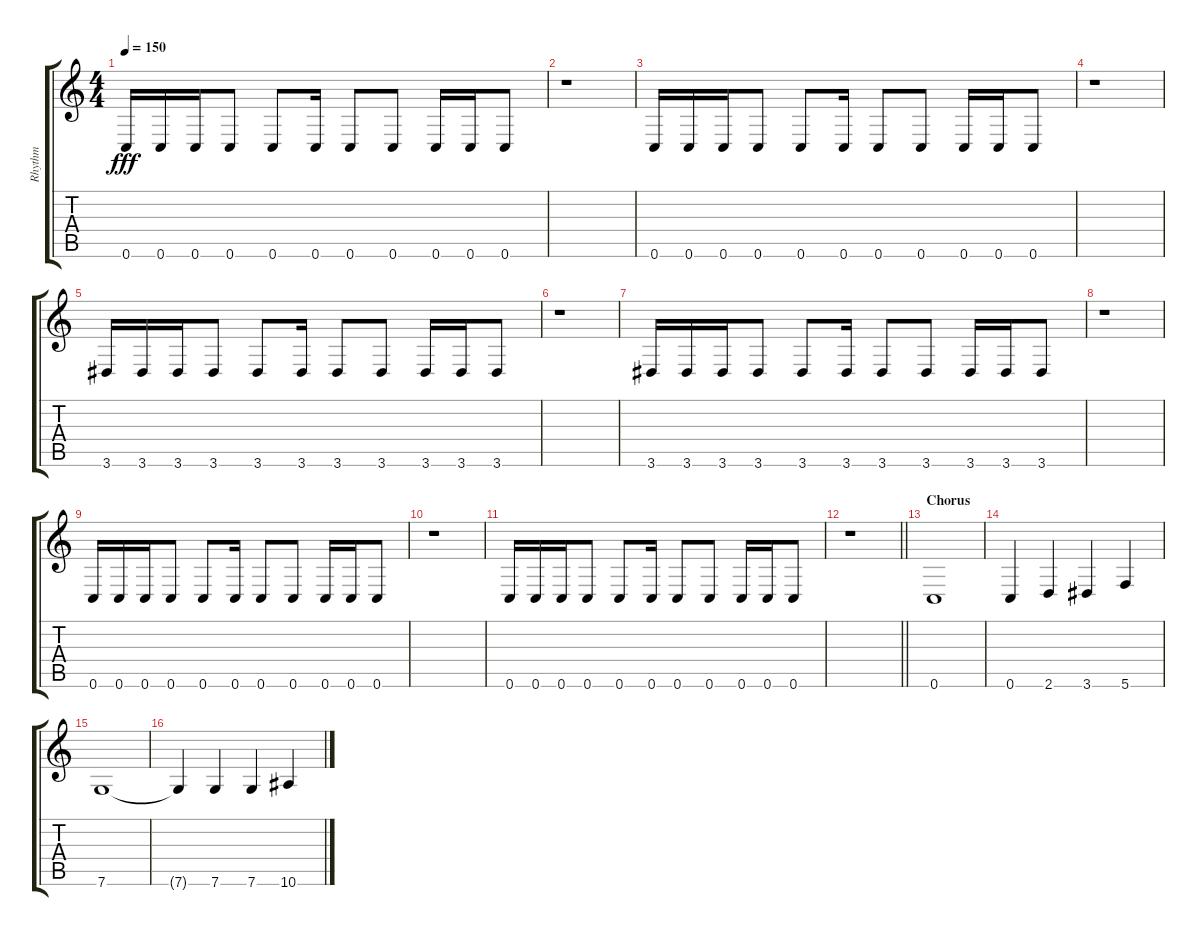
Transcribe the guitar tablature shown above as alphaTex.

\track ("Rhythm" "Rhythm") {instrument distortionguitar}
\staff {score tabs}
\tuning (D4 A3 F3 C3 G2 C2) {hide}
\ts (4 4)
\tempo 150
\clef g2
\ks c
0.6.16{dy fff} 0.6.16 0.6.16 0.6.8 0.6.8 0.6.16 0.6.8 0.6.8 0.6.16 0.6.16 0.6.8 |
r.1 |
0.6.16 0.6.16 0.6.16 0.6.8 0.6.8 0.6.16 0.6.8 0.6.8 0.6.16 0.6.16 0.6.8 |
r.1 |
3.6.16 3.6.16 3.6.16 3.6.8 3.6.8 3.6.16 3.6.8 3.6.8 3.6.16 3.6.16 3.6.8 |
r.1 |
3.6.16 3.6.16 3.6.16 3.6.8 3.6.8 3.6.16 3.6.8 3.6.8 3.6.16 3.6.16 3.6.8 |
r.1 |
0.6.16 0.6.16 0.6.16 0.6.8 0.6.8 0.6.16 0.6.8 0.6.8 0.6.16 0.6.16 0.6.8 |
r.1 |
0.6.16 0.6.16 0.6.16 0.6.8 0.6.8 0.6.16 0.6.8 0.6.8 0.6.16 0.6.16 0.6.8 |
\barLineRight lightlight
r.1 |
\section ("" "Chorus")
0.6.1 |
0.6.4 2.6.4 3.6.4 5.6.4 |
7.6.1 |
7.6{t}.4 7.6.4 7.6.4 10.6.4
